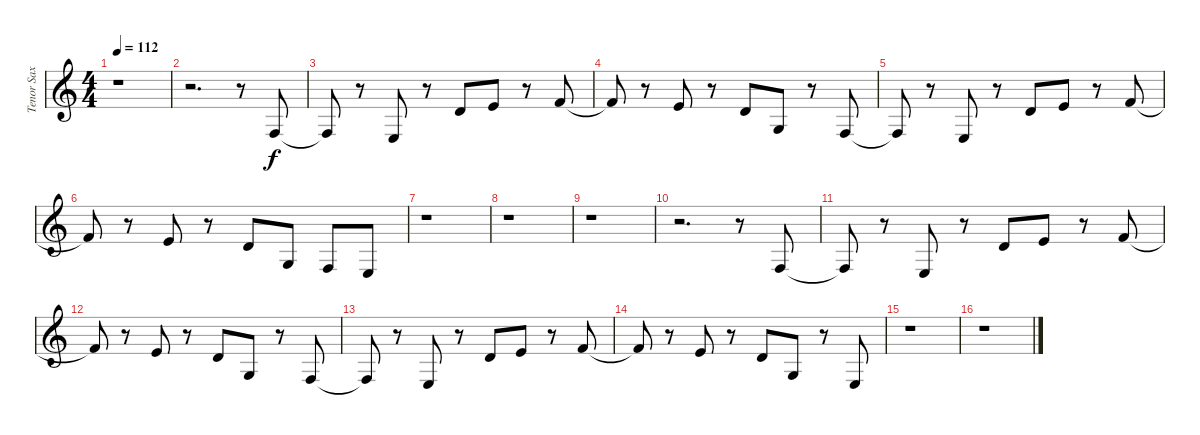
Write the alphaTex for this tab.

\track ("Tenor Sax" "Tenor Sax") {instrument tenorsax}
\staff {score}
\tuning (E4 B3 G3 D3 A2 E2) {hide}
\ts (4 4)
\tempo 112
\clef g2
\ks c
r.1{dy f} |
r.2{d} r.8 3.4.8 |
3.4{t}.8 r.8 2.4.8 r.8 3.2.8 0.1.8 r.8 1.1.8 |
1.1{t}.8 r.8 0.1.8 r.8 3.2.8 0.3.8 r.8 3.4.8 |
3.4{t}.8 r.8 2.4.8 r.8 3.2.8 0.1.8 r.8 1.1.8 |
1.1{t}.8 r.8 0.1.8 r.8 3.2.8 0.3.8 3.4.8 2.4.8 |
r.1 |
r.1 |
r.1 |
r.2{d} r.8 3.4.8 |
3.4{t}.8 r.8 2.4.8 r.8 3.2.8 0.1.8 r.8 1.1.8 |
1.1{t}.8 r.8 0.1.8 r.8 3.2.8 0.3.8 r.8 3.4.8 |
3.4{t}.8 r.8 2.4.8 r.8 3.2.8 0.1.8 r.8 1.1.8 |
1.1{t}.8 r.8 0.1.8 r.8 3.2.8 0.3.8 r.8 2.4.8 |
r.1 |
r.1
